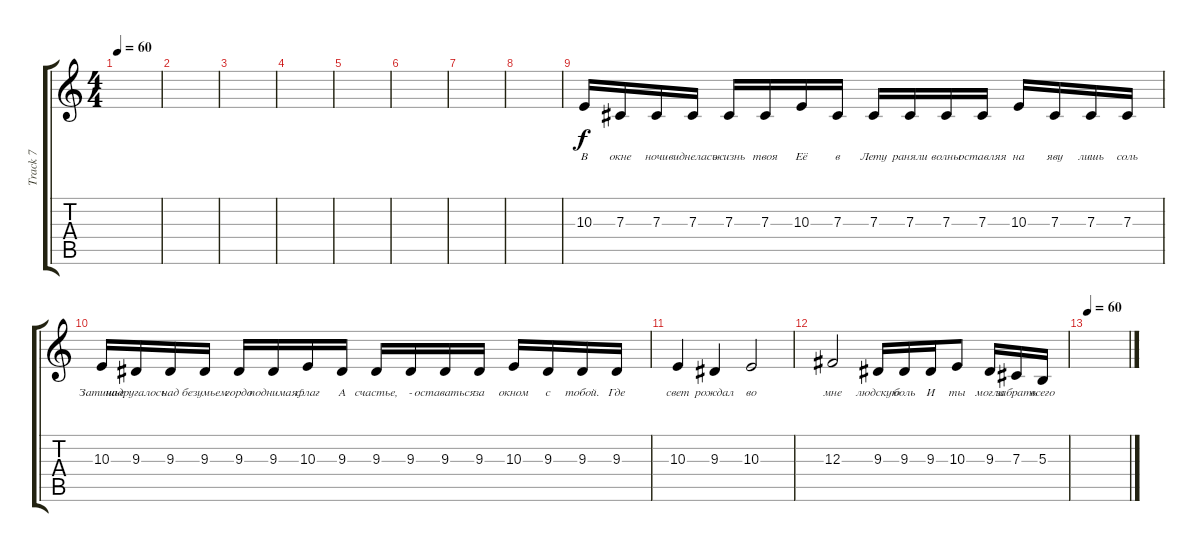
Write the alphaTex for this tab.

\track ("Track 7" "Track 7") {instrument stringensemble1}
\staff {score tabs}
\tuning (Eb4 Bb3 Gb3 Db3 Ab2 Db2) {hide}
\ts (4 4)
\tempo 60
\clef g2
\ks c
|
|
|
|
|
|
|
|
10.3.16{lyrics (0 "В") lyrics (1 "") lyrics (2 "") lyrics (3 "") lyrics (4 "")} 7.3.16{lyrics (0 "окне") lyrics (1 "") lyrics (2 "") lyrics (3 "") lyrics (4 "")} 7.3.16{lyrics (0 "ночи") lyrics (1 "") lyrics (2 "") lyrics (3 "") lyrics (4 "")} 7.3.16{lyrics (0 "виднелась") lyrics (1 "") lyrics (2 "") lyrics (3 "") lyrics (4 "")} 7.3.16{lyrics (0 "жизнь") lyrics (1 "") lyrics (2 "") lyrics (3 "") lyrics (4 "")} 7.3.16{lyrics (0 "твоя") lyrics (1 "") lyrics (2 "") lyrics (3 "") lyrics (4 "")} 10.3.16{lyrics (0 "Её") lyrics (1 "") lyrics (2 "") lyrics (3 "") lyrics (4 "")} 7.3.16{lyrics (0 "в") lyrics (1 "") lyrics (2 "") lyrics (3 "") lyrics (4 "")} 7.3.16{lyrics (0 "Лету") lyrics (1 "") lyrics (2 "") lyrics (3 "") lyrics (4 "")} 7.3.16{lyrics (0 "раняли") lyrics (1 "") lyrics (2 "") lyrics (3 "") lyrics (4 "")} 7.3.16{lyrics (0 "волны") lyrics (1 "") lyrics (2 "") lyrics (3 "") lyrics (4 "")} 7.3.16{lyrics (0 "оставляя") lyrics (1 "") lyrics (2 "") lyrics (3 "") lyrics (4 "")} 10.3.16{lyrics (0 "на") lyrics (1 "") lyrics (2 "") lyrics (3 "") lyrics (4 "")} 7.3.16{lyrics (0 "яву") lyrics (1 "") lyrics (2 "") lyrics (3 "") lyrics (4 "")} 7.3.16{lyrics (0 "лишь") lyrics (1 "") lyrics (2 "") lyrics (3 "") lyrics (4 "")} 7.3.16{lyrics (0 "соль") lyrics (1 "") lyrics (2 "") lyrics (3 "") lyrics (4 "")} |
10.3.16{lyrics (0 "Затишье") lyrics (1 "") lyrics (2 "") lyrics (3 "") lyrics (4 "")} 9.3.16{lyrics (0 "надругалось") lyrics (1 "") lyrics (2 "") lyrics (3 "") lyrics (4 "")} 9.3.16{lyrics (0 "над") lyrics (1 "") lyrics (2 "") lyrics (3 "") lyrics (4 "")} 9.3.16{lyrics (0 "безумьем") lyrics (1 "") lyrics (2 "") lyrics (3 "") lyrics (4 "")} 9.3.16{lyrics (0 "гордо") lyrics (1 "") lyrics (2 "") lyrics (3 "") lyrics (4 "")} 9.3.16{lyrics (0 "поднимая") lyrics (1 "") lyrics (2 "") lyrics (3 "") lyrics (4 "")} 10.3.16{lyrics (0 "флаг") lyrics (1 "") lyrics (2 "") lyrics (3 "") lyrics (4 "")} 9.3.16{lyrics (0 "А") lyrics (1 "") lyrics (2 "") lyrics (3 "") lyrics (4 "")} 9.3.16{lyrics (0 "счастье,") lyrics (1 "") lyrics (2 "") lyrics (3 "") lyrics (4 "")} 9.3.16{lyrics (0 "-") lyrics (1 "") lyrics (2 "") lyrics (3 "") lyrics (4 "")} 9.3.16{lyrics (0 "оставаться") lyrics (1 "") lyrics (2 "") lyrics (3 "") lyrics (4 "")} 9.3.16{lyrics (0 "за") lyrics (1 "") lyrics (2 "") lyrics (3 "") lyrics (4 "")} 10.3.16{lyrics (0 "окном") lyrics (1 "") lyrics (2 "") lyrics (3 "") lyrics (4 "")} 9.3.16{lyrics (0 "с") lyrics (1 "") lyrics (2 "") lyrics (3 "") lyrics (4 "")} 9.3.16{lyrics (0 "тобой.") lyrics (1 "") lyrics (2 "") lyrics (3 "") lyrics (4 "")} 9.3.16{lyrics (0 "Где") lyrics (1 "") lyrics (2 "") lyrics (3 "") lyrics (4 "")} |
10.3.4{lyrics (0 "свет") lyrics (1 "") lyrics (2 "") lyrics (3 "") lyrics (4 "")} 9.3.4{lyrics (0 "рождал") lyrics (1 "") lyrics (2 "") lyrics (3 "") lyrics (4 "")} 10.3.2{lyrics (0 "во") lyrics (1 "") lyrics (2 "") lyrics (3 "") lyrics (4 "")} |
12.3.2{lyrics (0 "мне") lyrics (1 "") lyrics (2 "") lyrics (3 "") lyrics (4 "")} 9.3.16{lyrics (0 "людскую") lyrics (1 "") lyrics (2 "") lyrics (3 "") lyrics (4 "")} 9.3.16{lyrics (0 "боль") lyrics (1 "") lyrics (2 "") lyrics (3 "") lyrics (4 "")} 9.3.16{lyrics (0 "И") lyrics (1 "") lyrics (2 "") lyrics (3 "") lyrics (4 "")} 10.3.8{lyrics (0 "ты") lyrics (1 "") lyrics (2 "") lyrics (3 "") lyrics (4 "")} 9.3.16{lyrics (0 "могла") lyrics (1 "") lyrics (2 "") lyrics (3 "") lyrics (4 "")} 7.3.16{lyrics (0 "забрать") lyrics (1 "") lyrics (2 "") lyrics (3 "") lyrics (4 "")} 5.3.16{lyrics (0 "всего") lyrics (1 "") lyrics (2 "") lyrics (3 "") lyrics (4 "")} |
\tempo 60
